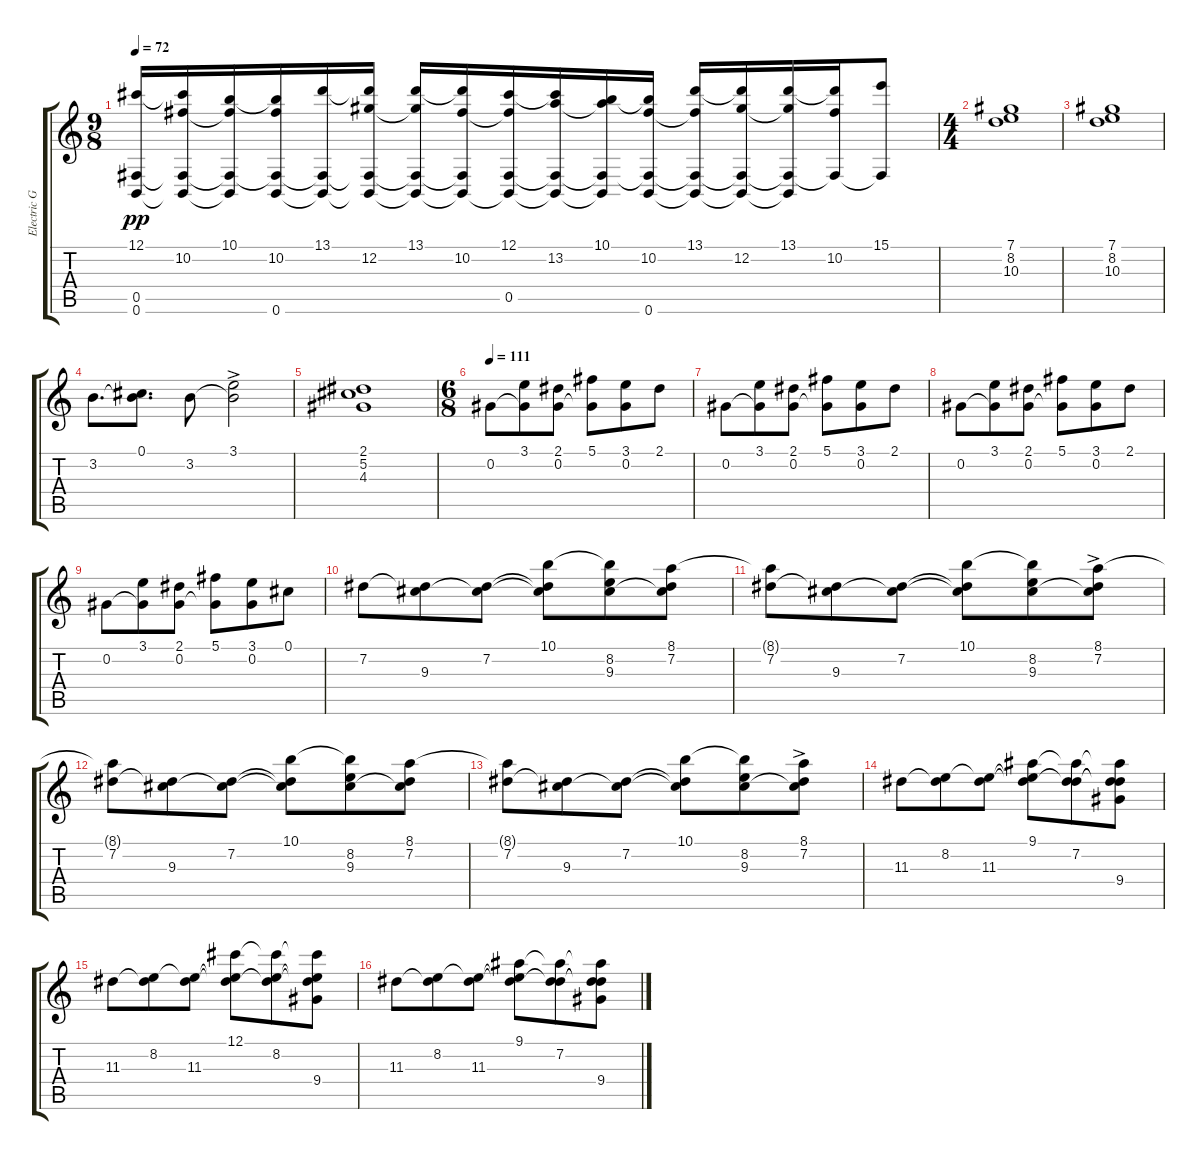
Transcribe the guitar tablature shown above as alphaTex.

\track ("Electric Guitar (Drive)" "Electric G") {instrument overdrivenguitar}
\staff {score tabs}
\tuning (Db4 Ab3 E3 B2 Gb2 B1) {hide}
\ts (9 8)
\tempo 72
\clef g2
\ks c
(12.1 0.5 0.6{t}).16{dy pp} (12.1{t} 10.2 0.5{t} 0.6{t}).16 (10.1 10.2{t} 0.5{t} 0.6{t}).16 (10.1{t} 10.2 0.5{t} 0.6).16 (13.1 0.5{t} 0.6{t}).16 (13.1{t} 12.2 0.5{t} 0.6{t}).16 (13.1 12.2{t} 0.5{t} 0.6{t}).16 (13.1{t} 10.2 0.5{t} 0.6{t}).16 (12.1 10.2{t} 0.5 0.6{t}).16 (12.1{t} 13.2 0.5{t} 0.6{t}).16 (10.1 13.2{t} 0.5{t} 0.6{t}).16 (10.1{t} 10.2 0.5{t} 0.6).16 (13.1 10.2{t} 0.5{t} 0.6{t}).16 (13.1{t} 12.2 0.5{t} 0.6{t}).16 (13.1 12.2{t} 0.5{t} 0.6{t}).16 (13.1{t} 10.2 0.5{t}).16 (15.1 0.5{t}).8 |
\ts (4 4)
(7.1 8.2 10.3).1 |
(7.1 8.2 10.3).1 |
3.2.8{d} (0.1 3.2{t}).8{d} 3.2.8 (3.1{ac} 3.2{t}).2 |
(2.1 5.2 4.3).1 |
\ts (6 8)
\tempo 111
0.2.8 (3.1 0.2{t}).8 (2.1 0.2).8 (5.1 0.2{t}).8 (3.1 0.2).8 2.1.8 |
0.2.8 (3.1 0.2{t}).8 (2.1 0.2).8 (5.1 0.2{t}).8 (3.1 0.2).8 2.1.8 |
0.2.8 (3.1 0.2{t}).8 (2.1 0.2).8 (5.1 0.2{t}).8 (3.1 0.2).8 2.1.8 |
0.2.8 (3.1 0.2{t}).8 (2.1 0.2).8 (5.1 0.2{t}).8 (3.1 0.2).8 0.1.8 |
7.2.8 (7.2{t} 9.3).8 (7.2 9.3{t}).8 (10.1 7.2{t} 9.3{t}).8 (10.1{t} 8.2 9.3).8 (8.1 7.2 9.3{t}).8 |
(8.1{t} 7.2).8 (7.2{t} 9.3).8 (7.2 9.3{t}).8 (10.1 7.2{t} 9.3{t}).8 (10.1{t} 8.2 9.3).8 (8.1{ac} 7.2 9.3{t}).8 |
(8.1{t} 7.2).8 (7.2{t} 9.3).8 (7.2 9.3{t}).8 (10.1 7.2{t} 9.3{t}).8 (10.1{t} 8.2 9.3).8 (8.1 7.2 9.3{t}).8 |
(8.1{t} 7.2).8 (7.2{t} 9.3).8 (7.2 9.3{t}).8 (10.1 7.2{t} 9.3{t}).8 (10.1{t} 8.2 9.3).8 (8.1{ac} 7.2 9.3{t}).8 |
11.3.8 (8.2 11.3{t}).8 (8.2{t} 11.3).8 (9.1 8.2{t} 11.3{t}).8 (9.1{t} 7.2 11.3{t}).8 (9.1{t} 7.2{t} 11.3{t} 9.4).8 |
11.3.8 (8.2 11.3{t}).8 (8.2{t} 11.3).8 (12.1 8.2{t} 11.3{t}).8 (12.1{t} 8.2 11.3{t}).8 (12.1{t} 8.2{t} 11.3{t} 9.4).8 |
11.3.8 (8.2 11.3{t}).8 (8.2{t} 11.3).8 (9.1 8.2{t} 11.3{t}).8 (9.1{t} 7.2 11.3{t}).8 (9.1{t} 7.2{t} 11.3{t} 9.4).8
